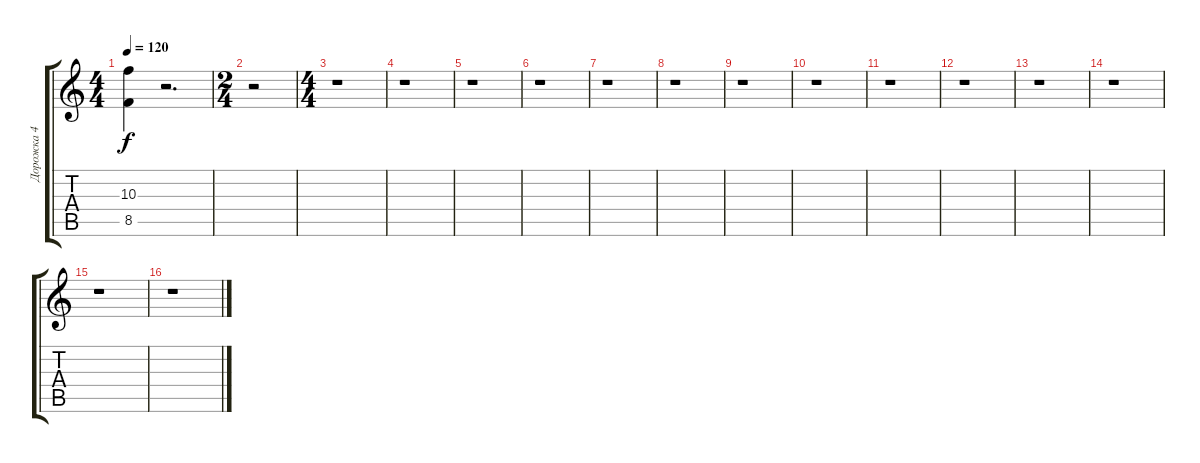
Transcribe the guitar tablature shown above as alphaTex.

\track ("Дорожка 4" "Дорожка 4") {instrument distortionguitar}
\staff {score tabs}
\tuning (E4 B3 G3 D3 A2 E2) {hide}
\ts (4 4)
\tempo 120
\clef g2
\ks c
(10.3{t} 8.5{t}).4{dy f} r.2{d} |
\ts (2 4)
r.2 |
\ts (4 4)
r.1 |
r.1 |
r.1 |
r.1 |
r.1 |
r.1 |
r.1 |
r.1 |
r.1 |
r.1 |
r.1 |
r.1 |
r.1 |
r.1
